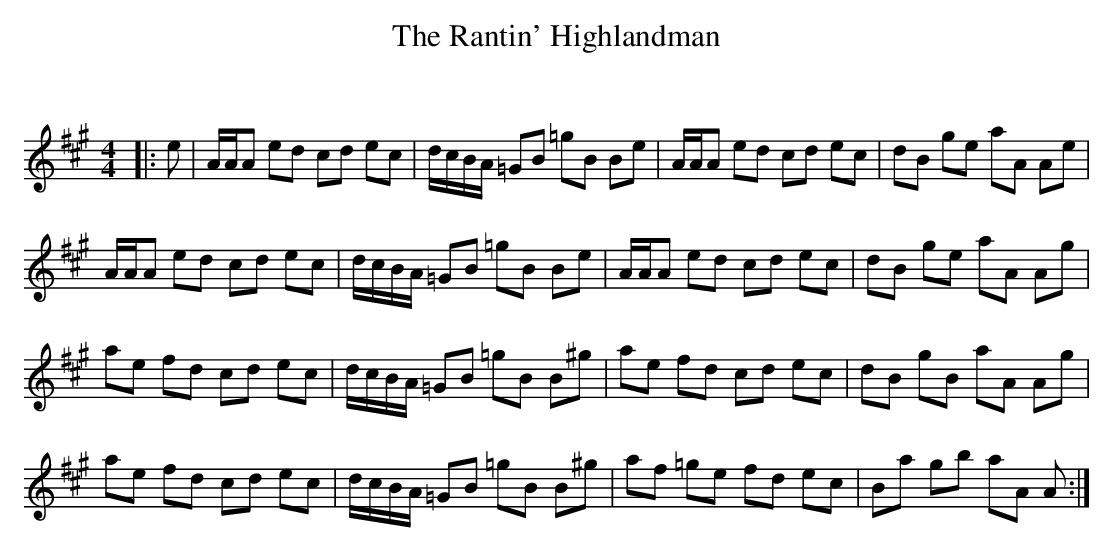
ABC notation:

X:1
T: The Rantin' Highlandman
C:
Q: 232
K:A
M:4/4
L:1/8
|:e|A1/2A1/2A ed cd ec|d1/2c1/2B1/2A1/2 =GB =gB Be|A1/2A1/2A ed cd ec|dB ge aA Ae|
A1/2A1/2A ed cd ec|d1/2c1/2B1/2A1/2 =GB =gB Be|A1/2A1/2A ed cd ec|dB ge aA Ag|
ae fd cd ec|d1/2c1/2B1/2A1/2 =GB =gB B^g|ae fd cd ec|dB gB aA Ag|
ae fd cd ec|d1/2c1/2B1/2A1/2 =GB =gB B^g|af =ge fd ec|Ba gb aA A:|
